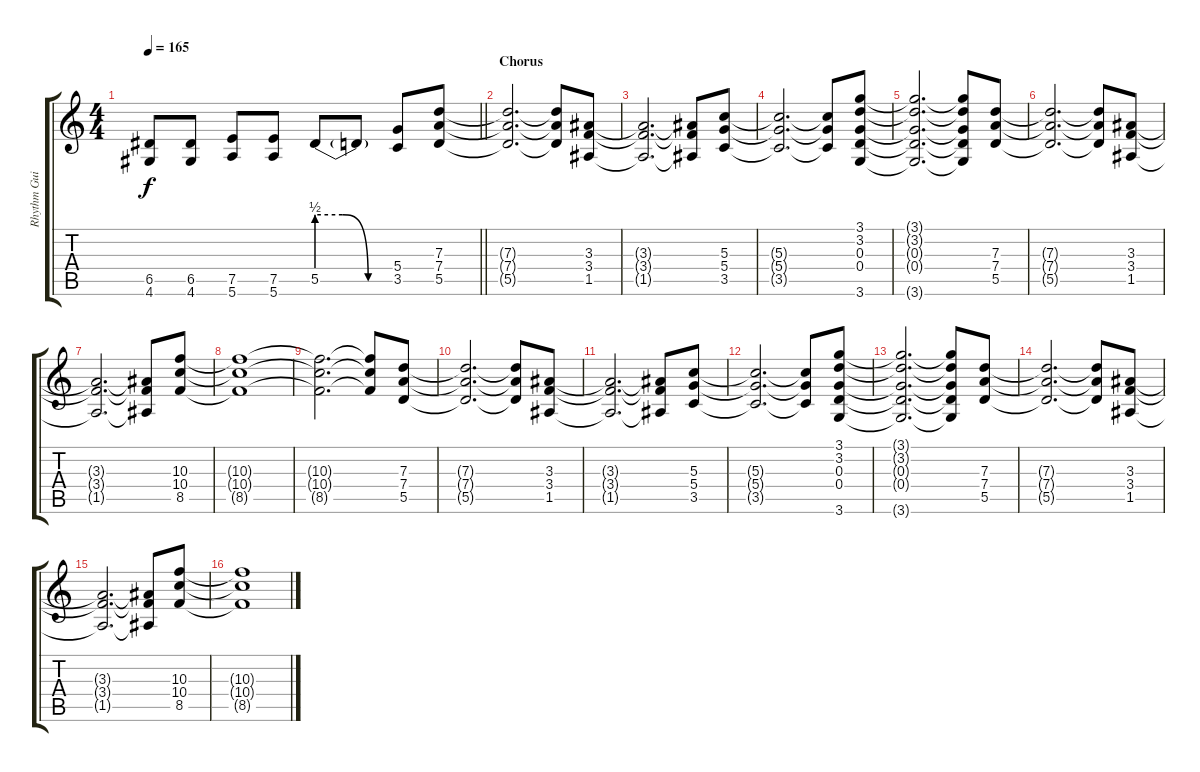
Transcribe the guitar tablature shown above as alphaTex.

\track ("Rhythm Guitar (Dave)" "Rhythm Gui") {mute instrument overdrivenguitar}
\staff {score tabs}
\tuning (E4 B3 G3 D3 A2 E2) {hide}
\ts (4 4)
\tempo 165
\clef g2
\barLineRight lightlight
\ks c
(6.5 4.6).8{dy f} (6.5 4.6).8 (7.5 5.6).8 (7.5 5.6).8 5.5{be (custom 0 2 20 2 40 0 60 0)}.8 5.5{t}.8 (5.4 3.5).8 (7.3 7.4 5.5).8 |
\section ("" "Chorus")
(7.3{t} 7.4{t} 5.5{t}).2{d} (7.3{t} 7.4{t} 5.5{t}).8 (3.3 3.4 1.5).8 |
(3.3{t} 3.4{t} 1.5{t}).2{d} (3.3{t} 3.4{t} 1.5{t}).8 (5.3 5.4 3.5).8 |
(5.3{t} 5.4{t} 3.5{t}).2{d} (5.3{t} 5.4{t} 3.5{t}).8 (3.1 3.2 0.3 0.4 3.6).8 |
(3.1{t} 3.2{t} 0.3{t} 0.4{t} 3.6{t}).2{d} (3.1{t} 3.2{t} 0.3{t} 0.4{t} 3.6{t}).8 (7.3 7.4 5.5).8 |
(7.3{t} 7.4{t} 5.5{t}).2{d} (7.3{t} 7.4{t} 5.5{t}).8 (3.3 3.4 1.5).8 |
(3.3{t} 3.4{t} 1.5{t}).2{d} (3.3{t} 3.4{t} 1.5{t}).8 (10.3 10.4 8.5).8 |
(10.3{t} 10.4{t} 8.5{t}).1 |
(10.3{t} 10.4{t} 8.5{t}).2{d} (10.3{t} 10.4{t} 8.5{t}).8 (7.3 7.4 5.5).8 |
(7.3{t} 7.4{t} 5.5{t}).2{d} (7.3{t} 7.4{t} 5.5{t}).8 (3.3 3.4 1.5).8 |
(3.3{t} 3.4{t} 1.5{t}).2{d} (3.3{t} 3.4{t} 1.5{t}).8 (5.3 5.4 3.5).8 |
(5.3{t} 5.4{t} 3.5{t}).2{d} (5.3{t} 5.4{t} 3.5{t}).8 (3.1 3.2 0.3 0.4 3.6).8 |
(3.1{t} 3.2{t} 0.3{t} 0.4{t} 3.6{t}).2{d} (3.1{t} 3.2{t} 0.3{t} 0.4{t} 3.6{t}).8 (7.3 7.4 5.5).8 |
(7.3{t} 7.4{t} 5.5{t}).2{d} (7.3{t} 7.4{t} 5.5{t}).8 (3.3 3.4 1.5).8 |
(3.3{t} 3.4{t} 1.5{t}).2{d} (3.3{t} 3.4{t} 1.5{t}).8 (10.3 10.4 8.5).8 |
(10.3{t} 10.4{t} 8.5{t}).1
